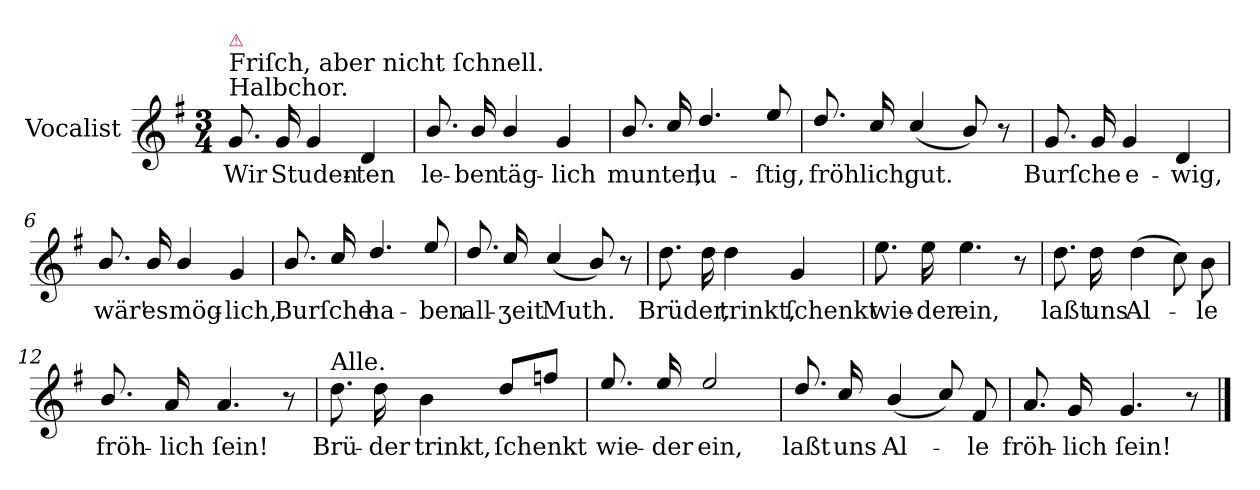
**kern	**text
*part1	*part1
*staff1	*staff1
*I"Vocalist	*
*clefG2	*
*k[f#]	*
*G:	*
*M3/4	*
=1	=1
!LO:TX:a:t=Halbchor.	!
!LO:TX:a:t=Friſch, aber nicht ſchnell.	!
!LO:TX:a:color=crimson:t=⚠	!
8.g	Wir
16g	Studen-
4g	.
4d	-ten
=2	=2
8.b/	le-
16b/	-ben
4b/	täg-
4g	-lich
=3	=3
8.b/	munter,
16cc/	.
4.dd/	lu-
8ee/	-ſtig,
=4	=4
8.dd/	fröhlich,
16cc/	.
(>4cc/	gut.
8b/)	.
8r	.
=5	=5
8.g	Burſche
16g	.
4g	e-
4d	-wig,
=6	=6
8.b/	wär'
16b/	es
4b/	mög-
4g	-lich,
=7	=7
8.b/	Burſche
16cc/	.
4.dd/	ha-
8ee/	-ben
=8	=8
8.dd/	all-
16cc/	-ʒeit
(>4cc/	Muth.
8b/)	.
8r	.
=9	=9
8.dd	Brüder,
16dd	.
4dd	trinkt,
4g	ſchenkt
=10	=10
8.ee	wie-
16ee	-der
4.ee	ein,
8r	.
=11	=11
8.dd	laßt
16dd	uns
(4dd	Al-
8cc)	.
8b	-le
=12	=12
8.b/	fröh-
16a	-lich
4.a	ſein!
8r	.
=13	=13
!LO:TX:a:t=Alle.	!
8.dd	Brü-
16dd	-der
4b	trinkt,
8dd/L	ſchenkt
8ffnJ	.
=14	=14
8.ee/	wie-
16ee/	-der
2ee/	ein,
=15	=15
8.dd/	laßt
16cc/	uns
(>4b/	Al-
8cc/)	.
8f#	-le
=16	=16
8.a	fröh-
16g	-lich
4.g	ſein!
8r	.
==	==
*-	*-
